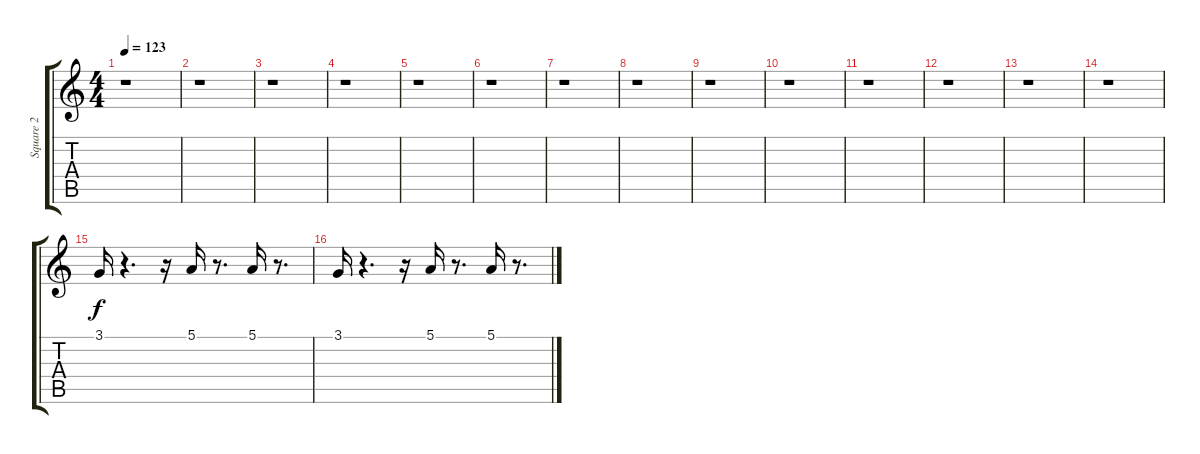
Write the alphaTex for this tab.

\track ("Square 2" "Square 2") {instrument lead1square}
\staff {score tabs}
\tuning (E4 B3 G3 D3 A2 E2) {hide}
\ts (4 4)
\tempo 123
\clef g2
\ks c
r.1{dy f instrument lead1square} |
r.1 |
r.1 |
r.1 |
r.1 |
r.1 |
r.1 |
r.1 |
r.1 |
r.1 |
r.1 |
r.1 |
r.1 |
r.1 |
3.1.16{volume 6 balance 8} r.4{d} r.16 5.1.16{volume 8} r.8{d} 5.1.16{volume 9} r.8{d} |
3.1.16{volume 10 balance 8} r.4{d} r.16 5.1.16{volume 11} r.8{d} 5.1.16{volume 12} r.8{d}
